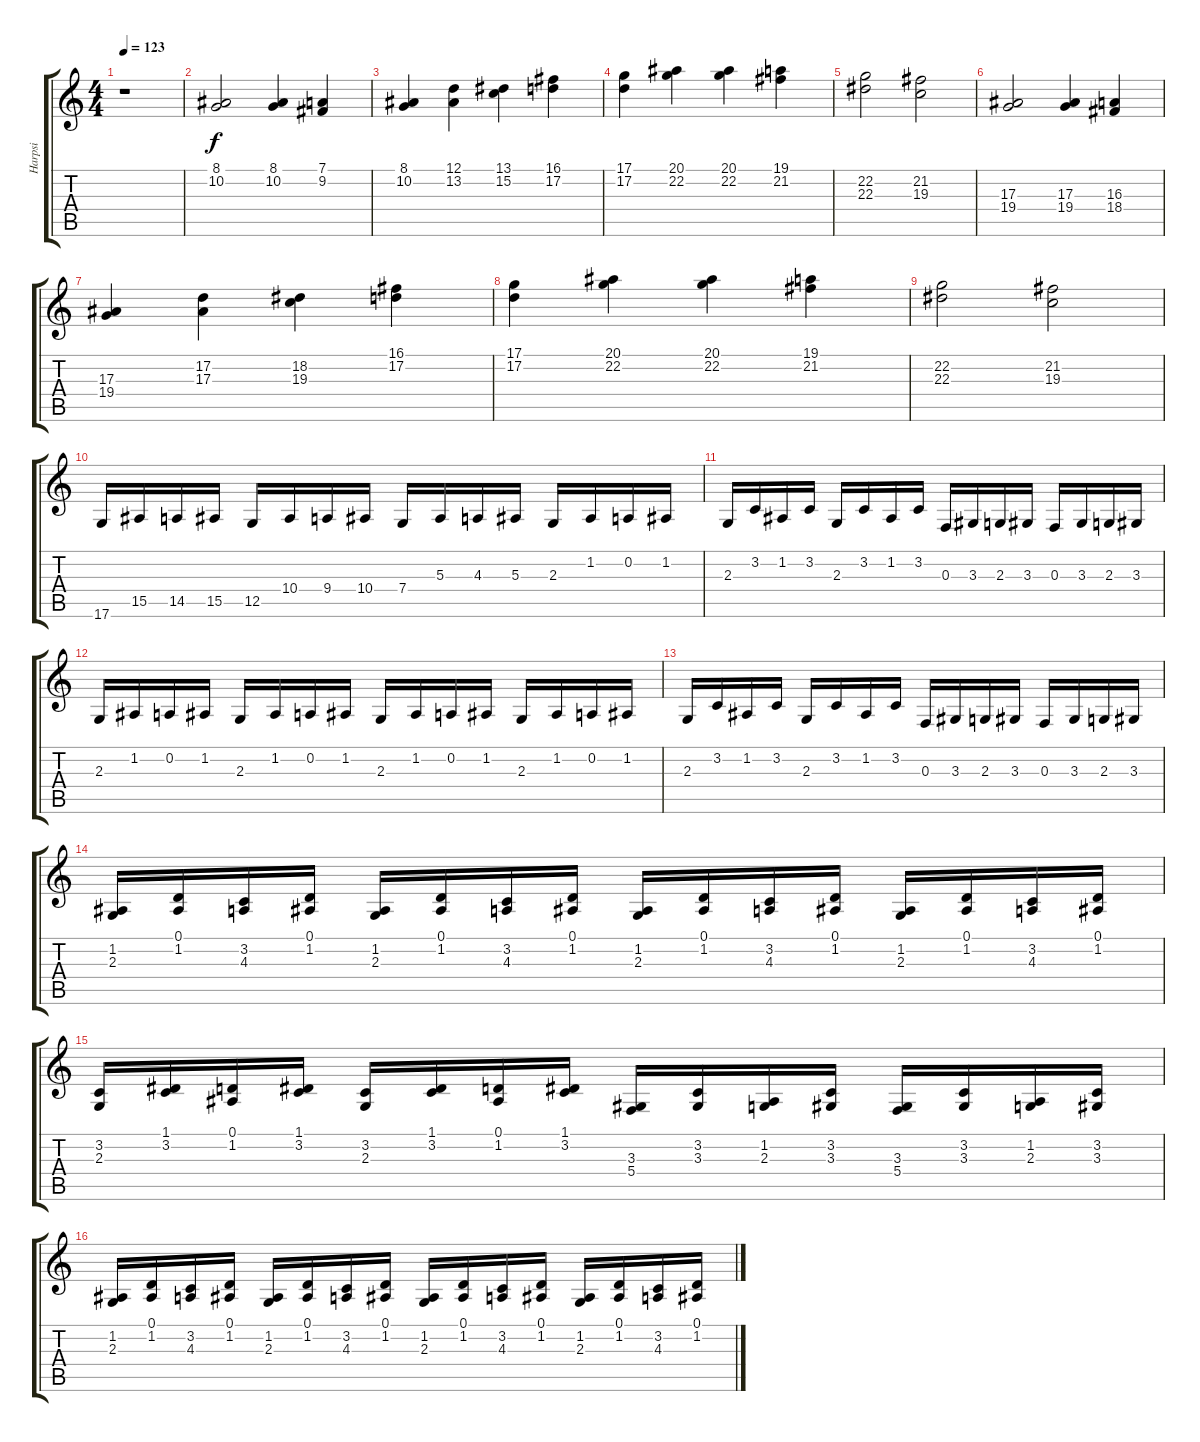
\track ("Harpsi" "Harpsi") {instrument harpsichord}
\staff {score tabs}
\tuning (D4 A3 F3 C3 G2 D2) {hide}
\ts (4 4)
\tempo 123
\clef g2
\ks c
r.1{dy f} |
(8.1 10.2).2 (8.1 10.2).4 (7.1 9.2).4 |
(8.1 10.2).4 (12.1 13.2).4 (13.1 15.2).4 (16.1 17.2).4 |
(17.1 17.2).4 (20.1 22.2).4 (20.1 22.2).4 (19.1 21.2).4 |
(22.2 22.3).2 (21.2 19.3).2 |
(17.3 19.4).2 (17.3 19.4).4 (16.3 18.4).4 |
(17.3 19.4).4 (17.2 17.3).4 (18.2 19.3).4 (16.1 17.2).4 |
(17.1 17.2).4 (20.1 22.2).4 (20.1 22.2).4 (19.1 21.2).4 |
(22.2 22.3).2 (21.2 19.3).2 |
17.6.16 15.5.16 14.5.16 15.5.16 12.5.16 10.4.16 9.4.16 10.4.16 7.4.16 5.3.16 4.3.16 5.3.16 2.3.16 1.2.16 0.2.16 1.2.16 |
2.3.16 3.2.16 1.2.16 3.2.16 2.3.16 3.2.16 1.2.16 3.2.16 0.3.16 3.3.16 2.3.16 3.3.16 0.3.16 3.3.16 2.3.16 3.3.16 |
2.3.16 1.2.16 0.2.16 1.2.16 2.3.16 1.2.16 0.2.16 1.2.16 2.3.16 1.2.16 0.2.16 1.2.16 2.3.16 1.2.16 0.2.16 1.2.16 |
2.3.16 3.2.16 1.2.16 3.2.16 2.3.16 3.2.16 1.2.16 3.2.16 0.3.16 3.3.16 2.3.16 3.3.16 0.3.16 3.3.16 2.3.16 3.3.16 |
(1.2 2.3).16 (0.1 1.2).16 (3.2 4.3).16 (0.1 1.2).16 (1.2 2.3).16 (0.1 1.2).16 (3.2 4.3).16 (0.1 1.2).16 (1.2 2.3).16 (0.1 1.2).16 (3.2 4.3).16 (0.1 1.2).16 (1.2 2.3).16 (0.1 1.2).16 (3.2 4.3).16 (0.1 1.2).16 |
(3.2 2.3).16 (1.1 3.2).16 (0.1 1.2).16 (1.1 3.2).16 (3.2 2.3).16 (1.1 3.2).16 (0.1 1.2).16 (1.1 3.2).16 (3.3 5.4).16 (3.2 3.3).16 (1.2 2.3).16 (3.2 3.3).16 (3.3 5.4).16 (3.2 3.3).16 (1.2 2.3).16 (3.2 3.3).16 |
(1.2 2.3).16 (0.1 1.2).16 (3.2 4.3).16 (0.1 1.2).16 (1.2 2.3).16 (0.1 1.2).16 (3.2 4.3).16 (0.1 1.2).16 (1.2 2.3).16 (0.1 1.2).16 (3.2 4.3).16 (0.1 1.2).16 (1.2 2.3).16 (0.1 1.2).16 (3.2 4.3).16 (0.1 1.2).16
